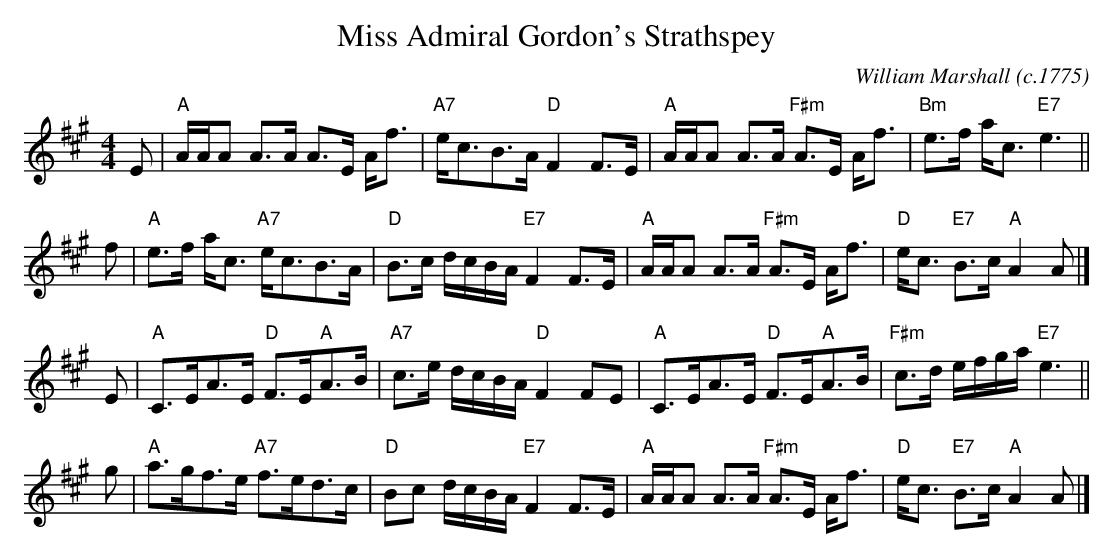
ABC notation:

X:1
T: Miss Admiral Gordon's Strathspey
M:4/4
L:1/8
C:William Marshall (c.1775)
K:A
E \
| "A"A/A/A A>A A>E A<f | "A7"e<cB>A "D" F2 F>E \
| "A"A/A/A A>A "F#m"A>E A<f | "Bm"e>f a<c "E7"e3 ||
f \
| "A"e>f a<c "A7"e<cB>A | "D"B>c d/c/B/A/ "E7"F2 F>E \
| "A"A/A/A A>A "F#m"A>E A<f | "D"e<c "E7"B>c "A"A2 A |]
E \
| "A"C>EA>E "D"F>E"A"A>B | "A7"c>e d/c/B/A/ "D"F2 FE \
| "A"C>EA>E "D"F>E"A"A>B | "F#m"c>d e/f/g/a/ "E7" e3 ||
g \
| "A"a>gf>e "A7"f>ed>c | "D"Bc d/c/B/A/ "E7"F2 F>E \
| "A"A/A/A A>A "F#m"A>E A<f | "D"e<c "E7"B>c "A"A2 A |]
